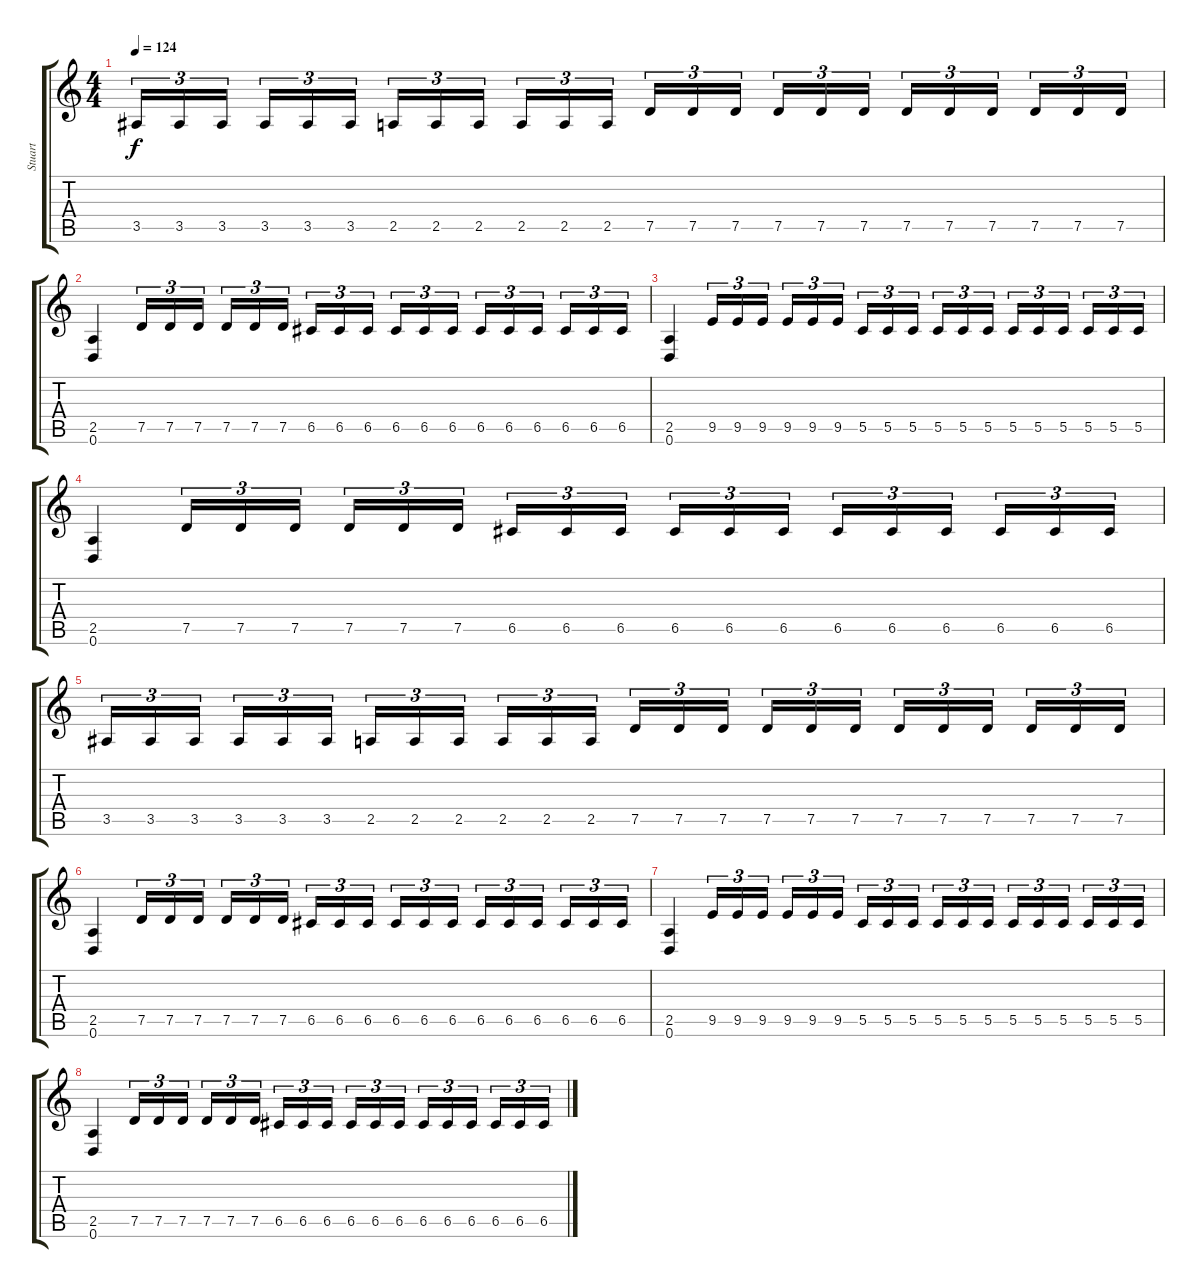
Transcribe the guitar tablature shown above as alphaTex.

\track ("Stuart" "Stuart") {instrument distortionguitar}
\staff {score tabs}
\tuning (D4 A3 F3 C3 G2 D2) {hide}
\ts (4 4)
\tempo 124
\clef g2
\ks c
3.5.16{tu (3 2) dy f} 3.5.16{tu (3 2)} 3.5.16{tu (3 2)} 3.5.16{tu (3 2)} 3.5.16{tu (3 2)} 3.5.16{tu (3 2)} 2.5.16{tu (3 2)} 2.5.16{tu (3 2)} 2.5.16{tu (3 2)} 2.5.16{tu (3 2)} 2.5.16{tu (3 2)} 2.5.16{tu (3 2)} 7.5.16{tu (3 2)} 7.5.16{tu (3 2)} 7.5.16{tu (3 2)} 7.5.16{tu (3 2)} 7.5.16{tu (3 2)} 7.5.16{tu (3 2)} 7.5.16{tu (3 2)} 7.5.16{tu (3 2)} 7.5.16{tu (3 2)} 7.5.16{tu (3 2)} 7.5.16{tu (3 2)} 7.5.16{tu (3 2)} |
(2.5 0.6).4 7.5.16{tu (3 2)} 7.5.16{tu (3 2)} 7.5.16{tu (3 2)} 7.5.16{tu (3 2)} 7.5.16{tu (3 2)} 7.5.16{tu (3 2)} 6.5.16{tu (3 2)} 6.5.16{tu (3 2)} 6.5.16{tu (3 2)} 6.5.16{tu (3 2)} 6.5.16{tu (3 2)} 6.5.16{tu (3 2)} 6.5.16{tu (3 2)} 6.5.16{tu (3 2)} 6.5.16{tu (3 2)} 6.5.16{tu (3 2)} 6.5.16{tu (3 2)} 6.5.16{tu (3 2)} |
(2.5 0.6).4 9.5.16{tu (3 2)} 9.5.16{tu (3 2)} 9.5.16{tu (3 2)} 9.5.16{tu (3 2)} 9.5.16{tu (3 2)} 9.5.16{tu (3 2)} 5.5.16{tu (3 2)} 5.5.16{tu (3 2)} 5.5.16{tu (3 2)} 5.5.16{tu (3 2)} 5.5.16{tu (3 2)} 5.5.16{tu (3 2)} 5.5.16{tu (3 2)} 5.5.16{tu (3 2)} 5.5.16{tu (3 2)} 5.5.16{tu (3 2)} 5.5.16{tu (3 2)} 5.5.16{tu (3 2)} |
(2.5 0.6).4 7.5.16{tu (3 2)} 7.5.16{tu (3 2)} 7.5.16{tu (3 2)} 7.5.16{tu (3 2)} 7.5.16{tu (3 2)} 7.5.16{tu (3 2)} 6.5.16{tu (3 2)} 6.5.16{tu (3 2)} 6.5.16{tu (3 2)} 6.5.16{tu (3 2)} 6.5.16{tu (3 2)} 6.5.16{tu (3 2)} 6.5.16{tu (3 2)} 6.5.16{tu (3 2)} 6.5.16{tu (3 2)} 6.5.16{tu (3 2)} 6.5.16{tu (3 2)} 6.5.16{tu (3 2)} |
3.5.16{tu (3 2)} 3.5.16{tu (3 2)} 3.5.16{tu (3 2)} 3.5.16{tu (3 2)} 3.5.16{tu (3 2)} 3.5.16{tu (3 2)} 2.5.16{tu (3 2)} 2.5.16{tu (3 2)} 2.5.16{tu (3 2)} 2.5.16{tu (3 2)} 2.5.16{tu (3 2)} 2.5.16{tu (3 2)} 7.5.16{tu (3 2)} 7.5.16{tu (3 2)} 7.5.16{tu (3 2)} 7.5.16{tu (3 2)} 7.5.16{tu (3 2)} 7.5.16{tu (3 2)} 7.5.16{tu (3 2)} 7.5.16{tu (3 2)} 7.5.16{tu (3 2)} 7.5.16{tu (3 2)} 7.5.16{tu (3 2)} 7.5.16{tu (3 2)} |
(2.5 0.6).4 7.5.16{tu (3 2)} 7.5.16{tu (3 2)} 7.5.16{tu (3 2)} 7.5.16{tu (3 2)} 7.5.16{tu (3 2)} 7.5.16{tu (3 2)} 6.5.16{tu (3 2)} 6.5.16{tu (3 2)} 6.5.16{tu (3 2)} 6.5.16{tu (3 2)} 6.5.16{tu (3 2)} 6.5.16{tu (3 2)} 6.5.16{tu (3 2)} 6.5.16{tu (3 2)} 6.5.16{tu (3 2)} 6.5.16{tu (3 2)} 6.5.16{tu (3 2)} 6.5.16{tu (3 2)} |
(2.5 0.6).4 9.5.16{tu (3 2)} 9.5.16{tu (3 2)} 9.5.16{tu (3 2)} 9.5.16{tu (3 2)} 9.5.16{tu (3 2)} 9.5.16{tu (3 2)} 5.5.16{tu (3 2)} 5.5.16{tu (3 2)} 5.5.16{tu (3 2)} 5.5.16{tu (3 2)} 5.5.16{tu (3 2)} 5.5.16{tu (3 2)} 5.5.16{tu (3 2)} 5.5.16{tu (3 2)} 5.5.16{tu (3 2)} 5.5.16{tu (3 2)} 5.5.16{tu (3 2)} 5.5.16{tu (3 2)} |
(2.5 0.6).4 7.5.16{tu (3 2)} 7.5.16{tu (3 2)} 7.5.16{tu (3 2)} 7.5.16{tu (3 2)} 7.5.16{tu (3 2)} 7.5.16{tu (3 2)} 6.5.16{tu (3 2)} 6.5.16{tu (3 2)} 6.5.16{tu (3 2)} 6.5.16{tu (3 2)} 6.5.16{tu (3 2)} 6.5.16{tu (3 2)} 6.5.16{tu (3 2)} 6.5.16{tu (3 2)} 6.5.16{tu (3 2)} 6.5.16{tu (3 2)} 6.5.16{tu (3 2)} 6.5.16{tu (3 2)}
